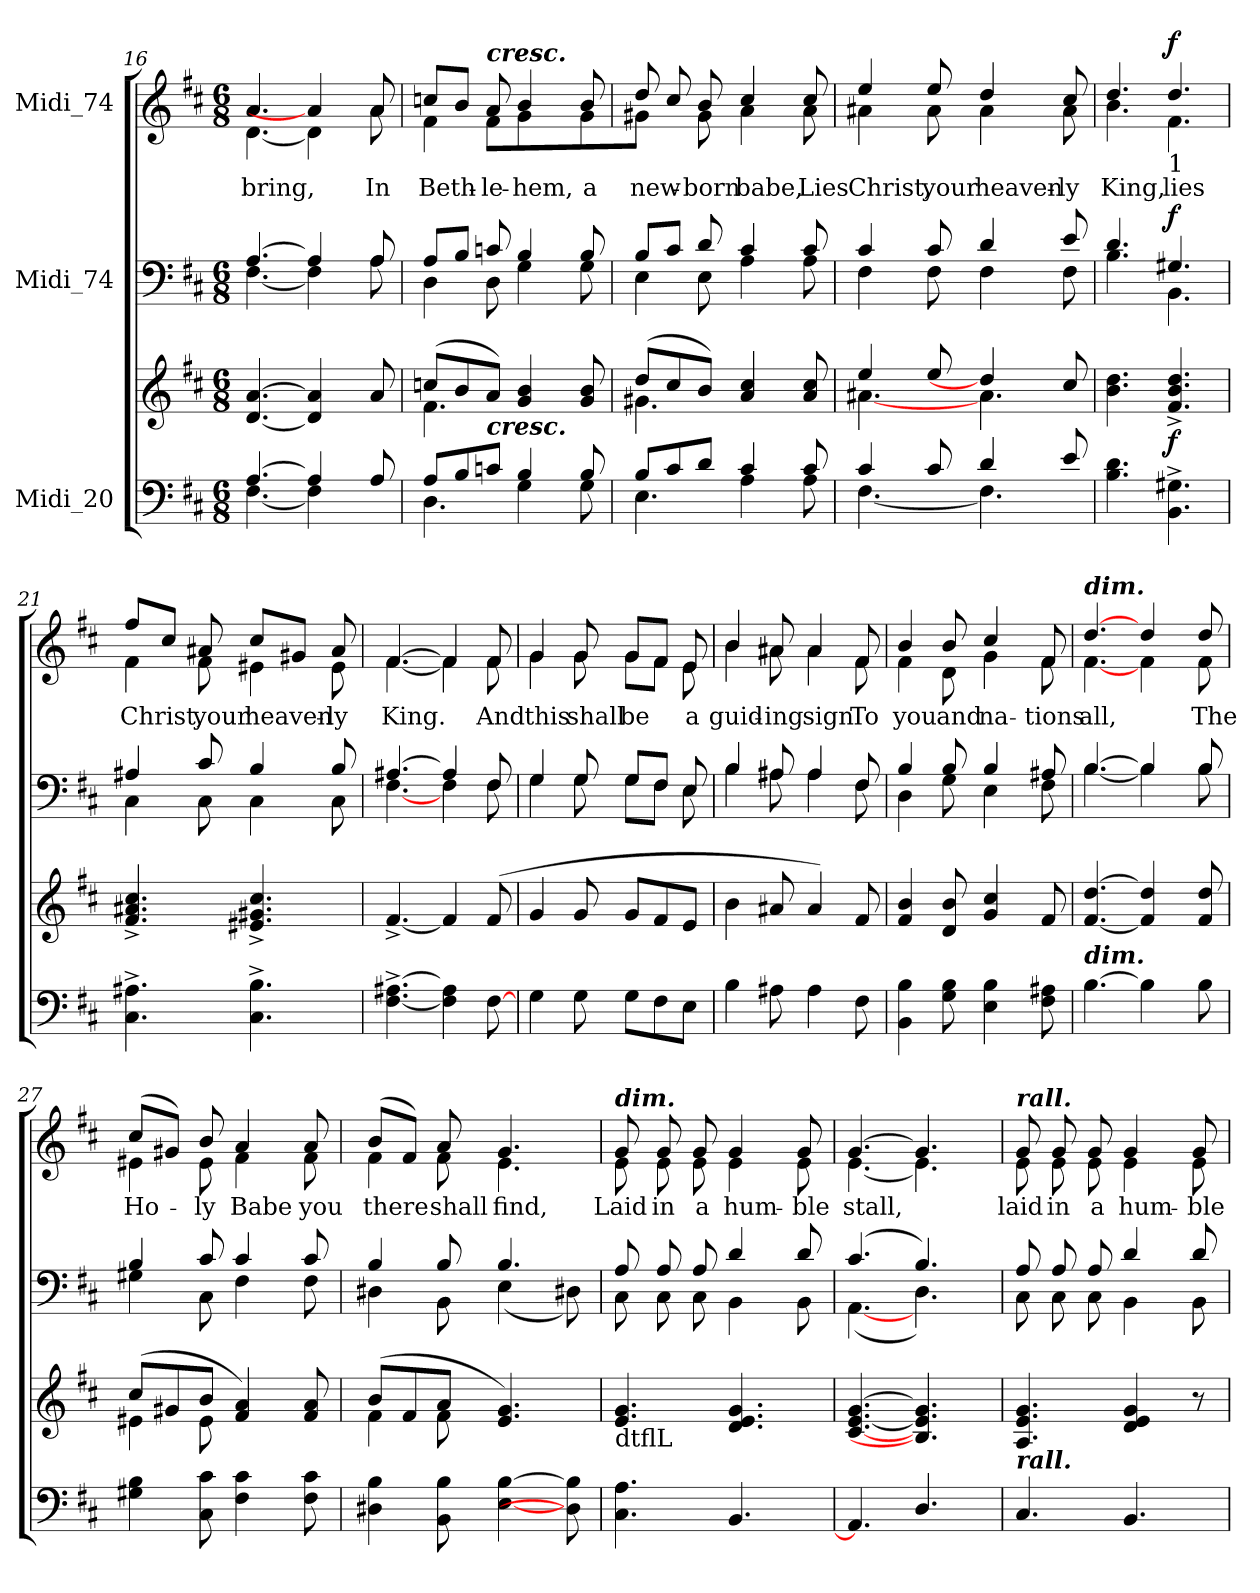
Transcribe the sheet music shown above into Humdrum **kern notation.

**kern	**kern	**dynam	**kern	**dynam	**kern	**text	**dynam
*part3	*part3	*part3	*part2	*part2	*part1	*part1	*part1
*staff4	*staff3	*staff3/4	*staff2	*staff2	*staff1	*staff1	*staff1
*I"Midi_20	*	*	*I"Midi_74	*	*I"Midi_74	*	*
*clefF4	*clefG2	*	*clefF4	*	*clefG2	*	*
*k[f#c#]	*k[f#c#]	*	*k[f#c#]	*	*k[f#c#]	*	*
*D:	*D:	*	*D:	*	*D:	*	*
*M6/8	*M6/8	*	*M6/8	*	*M6/8	*	*
=16	=16	=16	=16	=16	=16	=16	=16
*^	*^	*	*^	*	*	*	*
!	!	!	!	!	!	!	!	!	!LO:LY:b	!
*	*	*	*	*	*	*	*	*^	*	*
[4.A/	[4.F#\	[4.d/ [4.a/	2ryy	.	[4.A/	[4.F#\	.	4.a/	[4.d\	bring,	.
4A/]	4F#\]	4d/] 4a/]	.	.	4A/]	4F#\]	.	4a/]	4d\]	.	.
.	.	.	8ryy	.	.	.	.	.	.	.	.
!	!	!	!	!	!	!	!	!	!	!LO:LY:b	!
8A/	8ryy	8a/	8ryy	.	8A/	8A\	.	8a/	8a\	In	.
=17	=17	=17	=17	=17	=17	=17	=17	=17	=17	=17	=17
!	!	!	!	!	!	!	!	!	!	!LO:LY:b	!
8A/L	4.D\	(>8ccn/L	4.f#\	.	8A/L	4D\	.	8ccn/L	4f#\	Beth-	.
8B/	.	8b/	.	.	8B/J	.	.	8b/J	.	.	.
!	!	!	!	!	!	!	!	!LO:TX:a:Bi:t=cresc.	!	!	!
!LO:TX:a:Bi:t=cresc.	!	!	!	!	!	!	!	!	!	!	!
!	!	!	!	!	!	!	!	!	!	!LO:LY:b	!
8cn/J	.	8a/J)	.	.	8cn/	8D\	.	8a/	8f#\L	le-	.
!	!	!	!	!	!	!	!	!	!	!LO:LY:b	!
4B/	4G\	4g/ 4b/	8ryy	.	4B/	4G\	.	4b/	4g\	-hem,	.
.	.	.	4ryy	.	.	.	.	.	.	.	.
!	!	!	!	!	!	!	!	!	!	!LO:LY:b	!
8B/	8G\	8g/ 8b/	.	.	8B/	8G\	.	8b/	8g\	a	.
=18	=18	=18	=18	=18	=18	=18	=18	=18	=18	=18	=18
!	!	!	!	!	!	!	!	!	!	!LO:LY:b	!
8B/L	4.E\	(>8dd/L	4.g#X\	.	8B/L	4E\	.	8dd/	4g#X\	new-	.
8c#/	.	8cc#/	.	.	8c#/J	.	.	8cc#/J	.	.	.
!	!	!	!	!	!	!	!	!	!	!LO:LY:b	!
8d/J	.	8b/J)	.	.	8d/	8E\	.	8b/	8g#\	born	.
!	!	!	!	!	!	!	!	!	!	!LO:LY:b	!
4c#/	4A\	4a/ 4cc#/	8ryy	.	4c#/	4A\	.	4cc#/	4a\	babe,	.
.	.	.	4ryy	.	.	.	.	.	.	.	.
!	!	!	!	!	!	!	!	!	!	!LO:LY:b	!
8c#/	8A\	8a/ 8cc#/	.	.	8c#/	8A\	.	8cc#/	8a\	Lies	.
=19	=19	=19	=19	=19	=19	=19	=19	=19	=19	=19	=19
!	!	!	!	!	!	!	!	!	!	!LO:LY:b	!
4c#/	[4.F#\	4ee/	[4.a#X\	.	4c#/	4F#\	.	4ee/	4a#X\	Christ,	.
!	!	!	!	!	!	!	!	!	!	!LO:LY:b	!
8c#/	.	8ee/	.	.	8c#/	8F#\	.	8ee/	8a#\	your	.
!	!	!	!	!	!	!	!	!	!	!LO:LY:b	!
4d/	4.F#\]	4dd/]	4.a#\	.	4d/	4F#\	.	4dd/	4a#\	heaven-	.
!	!	!	!	!	!	!	!	!	!	!LO:LY:b	!
8e/	.	8cc#/	.	.	8e/	8F#\	.	8cc#/	8a#\	-ly	.
*v	*v	*	*	*	*	*	*	*	*	*	*
*	*v	*v	*	*	*	*	*	*	*	*
!!LO:LB:g=z	!!
=20	=20	=20	=20	=20	=20	=20	=20	=20	=20
!	!	!	!	!	!	!	!	!LO:LY:b	!
4.B 4.d	4.b 4.dd	.	4.d/	4.B\	.	4.dd/	4.b\	King,	.
!	!	!	!	!	!	!LO:TX:b:t=1	!	!	!
!	!	!LO:DY:b	!	!	!LO:DY:a	!	!	!LO:LY:b	!LO:DY:a
4.BB^ 4.G#X^	4.f#^ 4.b^ 4.dd^	f	4.G#X/	4.BB\	f	4.dd/	4.f#\	lies	f
=21	=21	=21	=21	=21	=21	=21	=21	=21	=21
!	!	!	!	!	!	!	!	!LO:LY:b	!
4.C#^ 4.A#X^	4.f#^ 4.a#X^ 4.cc#^	.	4A#X/	4C#\	.	8ff#/L	4f#\	Christ,	.
.	.	.	.	.	.	8cc#/J	.	.	.
!	!	!	!	!	!	!	!	!LO:LY:b	!
.	.	.	8c#/	8C#\	.	8a#X/	8f#\	your	.
!	!	!	!	!	!	!	!	!LO:LY:b	!
4.C#^ 4.B^	4.e#X^ 4.g#X^ 4.cc#^	.	4B/	4C#\	.	8cc#/L	4e#X\	heaven-	.
.	.	.	.	.	.	8g#X/J	.	.	.
!	!	!	!	!	!	!	!	!LO:LY:b	!
.	.	.	8B/	8C#\	.	8a#/	8e#\	ly	.
=22	=22	=22	=22	=22	=22	=22	=22	=22	=22
!	!	!	!	!	!	!	!	!LO:LY:b	!
[4.F#^ [4.A#X^	[4.f#^	.	[4.A#X/	[4.F#\	.	[4.f#/	[4.f#\	King.	.
4F#] 4A#]	4f#]	.	4A#/]	4F#\	.	4f#/]	4f#\]	.	.
!	!	!	!	!	!	!	!	!LO:LY:b	!
[8F#	(>8f#	.	8F#/	8F#\	.	8f#/	8f#\	And	.
=23	=23	=23	=23	=23	=23	=23	=23	=23	=23
!	!	!	!	!	!	!	!	!LO:LY:b	!
4G	4g	.	4G/	4G\	.	4g/	4g\	this	.
!	!	!	!	!	!	!	!	!LO:LY:b	!
8G	8g	.	8G/	8G\	.	8g/	8g\	shall	.
!	!	!	!	!	!	!	!	!LO:LY:b	!
8GL	8gL	.	8G/L	8G\L	.	8g/L	8g\L	be	.
8F#	8f#	.	8F#/J	8F#\J	.	8f#/J	8f#\J	.	.
!	!	!	!	!	!	!	!	!LO:LY:b	!
8EJ	8eJ	.	8E/	8E\	.	8e/	8e\	a	.
=24	=24	=24	=24	=24	=24	=24	=24	=24	=24
!	!	!	!	!	!	!	!	!LO:LY:b	!
4B	4b	.	4B/	4B\	.	4b/	4b\	guid-	.
!	!	!	!	!	!	!	!	!LO:LY:b	!
8A#X	8a#X	.	8A#X/	8A#X\	.	8a#X/	8a#X\	-ing	.
!	!	!	!	!	!	!	!	!LO:LY:b	!
4A#	4a#)	.	4A#/	4A#\	.	4a#/	4a#\	sign	.
!	!	!	!	!	!	!	!	!LO:LY:b	!
8F#	8f#	.	8F#/	8F#\	.	8f#/	8f#\	To	.
!!LO:LB:g=z	!!
=25	=25	=25	=25	=25	=25	=25	=25	=25	=25
*	*^	*	*	*	*	*	*	*	*
!	!	!	!	!	!	!	!	!	!LO:LY:b	!
4BB 4B	4f#/ 4b/	2ryy	.	4B/	4D\	.	4b/	4f#\	you	.
!	!	!	!	!	!	!	!	!	!LO:LY:b	!
8G 8B	8d/ 8b/	.	.	8B/	8G\	.	8b/	8d\	and	.
!	!	!	!	!	!	!	!	!	!LO:LY:b	!
4E 4B	4g/ 4cc#/	.	.	4B/	4E\	.	4cc#/	4g\	na-	.
.	.	4ryy	.	.	.	.	.	.	.	.
!	!	!	!	!	!	!	!	!	!LO:LY:b	!
8F# 8A#X	8f#/	.	.	8A#X/	8F#\	.	8f#/	8f#\	-tions	.
=26	=26	=26	=26	=26	=26	=26	=26	=26	=26	=26
!	!	!	!	!	!	!	!LO:TX:a:Bi:t=dim.	!	!	!
!LO:TX:a:Bi:t=dim.	!	!	!	!	!	!	!	!	!	!
!	!	!	!	!	!	!	!	!	!LO:LY:b	!
[4.B	[4.f#/ [4.dd/	2ryy	.	[4.B/	[4.B\	.	[4.dd/	[4.f#\	all,	.
4B]	4f#/] 4dd/]	.	.	4B/]	4B\]	.	4dd/	4f#\	.	.
.	.	4ryy	.	.	.	.	.	.	.	.
!	!	!	!	!	!	!	!	!	!LO:LY:b	!
8B	8f#/ 8dd/	.	.	8B/	8B\	.	8dd/	8f#\	The	.
=27	=27	=27	=27	=27	=27	=27	=27	=27	=27	=27
!	!	!	!	!	!	!	!	!	!LO:LY:b	!
4G#X 4B	(>8cc#/L	4e#X\	.	4B/	4G#X\	.	(>8cc#/L	4e#X\	Ho-	.
.	8g#X/	.	.	.	.	.	8g#X/J)	.	.	.
!	!	!	!	!	!	!	!	!	!LO:LY:b	!
8C# 8c#	8b/J	8e#\	.	8c#/	8C#\	.	8b/	8e#\	ly	.
!	!	!	!	!	!	!	!	!	!LO:LY:b	!
4F# 4c#	4f#/ 4a/)	8ryy	.	4c#/	4F#\	.	4a/	4f#\	Babe	.
.	.	4ryy	.	.	.	.	.	.	.	.
!	!	!	!	!	!	!	!	!	!LO:LY:b	!
8F# 8c#	8f#/ 8a/	.	.	8c#/	8F#\	.	8a/	8f#\	you	.
=28	=28	=28	=28	=28	=28	=28	=28	=28	=28	=28
!	!	!	!	!	!	!	!	!	!LO:LY:b	!
4D#X 4B	(>8b/L	4f#\	.	4B/	4D#X\	.	(>8b/L	4f#\	there	.
.	8f#/	.	.	.	.	.	8f#/J)	.	.	.
!	!	!	!	!	!	!	!	!	!LO:LY:b	!
8BB 8B	8a/J	8f#\	.	8B/	8BB\	.	8a/	8f#\	shall	.
!	!	!	!	!	!	!	!	!	!LO:LY:b	!
[4E [4B	4.e/ 4.g/)	8ryy	.	4.B/	(<4E\	.	4.g/	4.e\	find,	.
.	.	4ryy	.	.	.	.	.	.	.	.
8D] 8B]	.	.	.	.	8D#X\)	.	.	.	.	.
=29	=29	=29	=29	=29	=29	=29	=29	=29	=29	=29
!	!	!	!	!	!	!	!LO:TX:a:Bi:t=dim.	!	!	!
!	!LO:TX:b:t=dtflL	!	!	!	!	!	!	!	!	!
!	!	!	!	!	!	!	!	!	!LO:LY:b	!
4.C# 4.A	4.e/ 4.g/	2ryy	.	8A/	8C#\	.	8g/	8e\	Laid	.
!	!	!	!	!	!	!	!	!	!LO:LY:b	!
.	.	.	.	8A/	8C#\	.	8g/	8e\	in	.
!	!	!	!	!	!	!	!	!	!LO:LY:b	!
.	.	.	.	8A/	8C#\	.	8g/	8e\	a	.
!	!	!	!	!	!	!	!	!	!LO:LY:b	!
4.BB	4.d/ 4.e/ 4.g/	.	.	4d/	4BB\	.	4g/	4e\	hum-	.
.	.	4ryy	.	.	.	.	.	.	.	.
!	!	!	!	!	!	!	!	!	!LO:LY:b	!
.	.	.	.	8d/	8BB\	.	8g/	8e\	-ble	.
=30	=30	=30	=30	=30	=30	=30	=30	=30	=30	=30
!	!	!	!	!	!	!	!	!	!LO:LY:b	!
4.AA]	[4.c#/ [4.e/ [4.g/	2ryy	.	(>4.c#/	(<[4.AA\	.	[4.g/	[4.e\	stall,	.
4.D/	4.B/] 4.e/] 4.g/]	.	.	4.B/)	4.D\)	.	4.g/]	4.e\]	.	.
.	.	4ryy	.	.	.	.	.	.	.	.
!!LO:LB:g=z	!!
=31	=31	=31	=31	=31	=31	=31	=31	=31	=31	=31
!	!	!	!	!	!	!	!LO:TX:a:Bi:t=rall.	!	!	!
!	!LO:TX:b:Bi:t=rall.	!	!	!	!	!	!	!	!	!
!	!	!	!	!	!	!	!	!	!LO:LY:b	!
4.C#	4.A/ 4.e/ 4.g/	2ryy	.	8A/	8C#\	.	8g/	8e\	laid	.
!	!	!	!	!	!	!	!	!	!LO:LY:b	!
.	.	.	.	8A/	8C#\	.	8g/	8e\	in	.
!	!	!	!	!	!	!	!	!	!LO:LY:b	!
.	.	.	.	8A/	8C#\	.	8g/	8e\	a	.
!	!	!	!	!	!	!	!	!	!LO:LY:b	!
4.BB	4d/ 4e/ 4g/	.	.	4d/	4BB\	.	4g/	4e\	hum-	.
.	.	4ryy	.	.	.	.	.	.	.	.
!	!	!	!	!	!	!	!	!	!LO:LY:b	!
.	8r	.	.	8d/	8BB\	.	8g/	8e\	-ble	.
*	*v	*v	*	*	*	*	*v	*v	*	*
*	*	*	*v	*v	*	*	*	*
=	=	=	=	=	=	=	=
*-	*-	*-	*-	*-	*-	*-	*-
